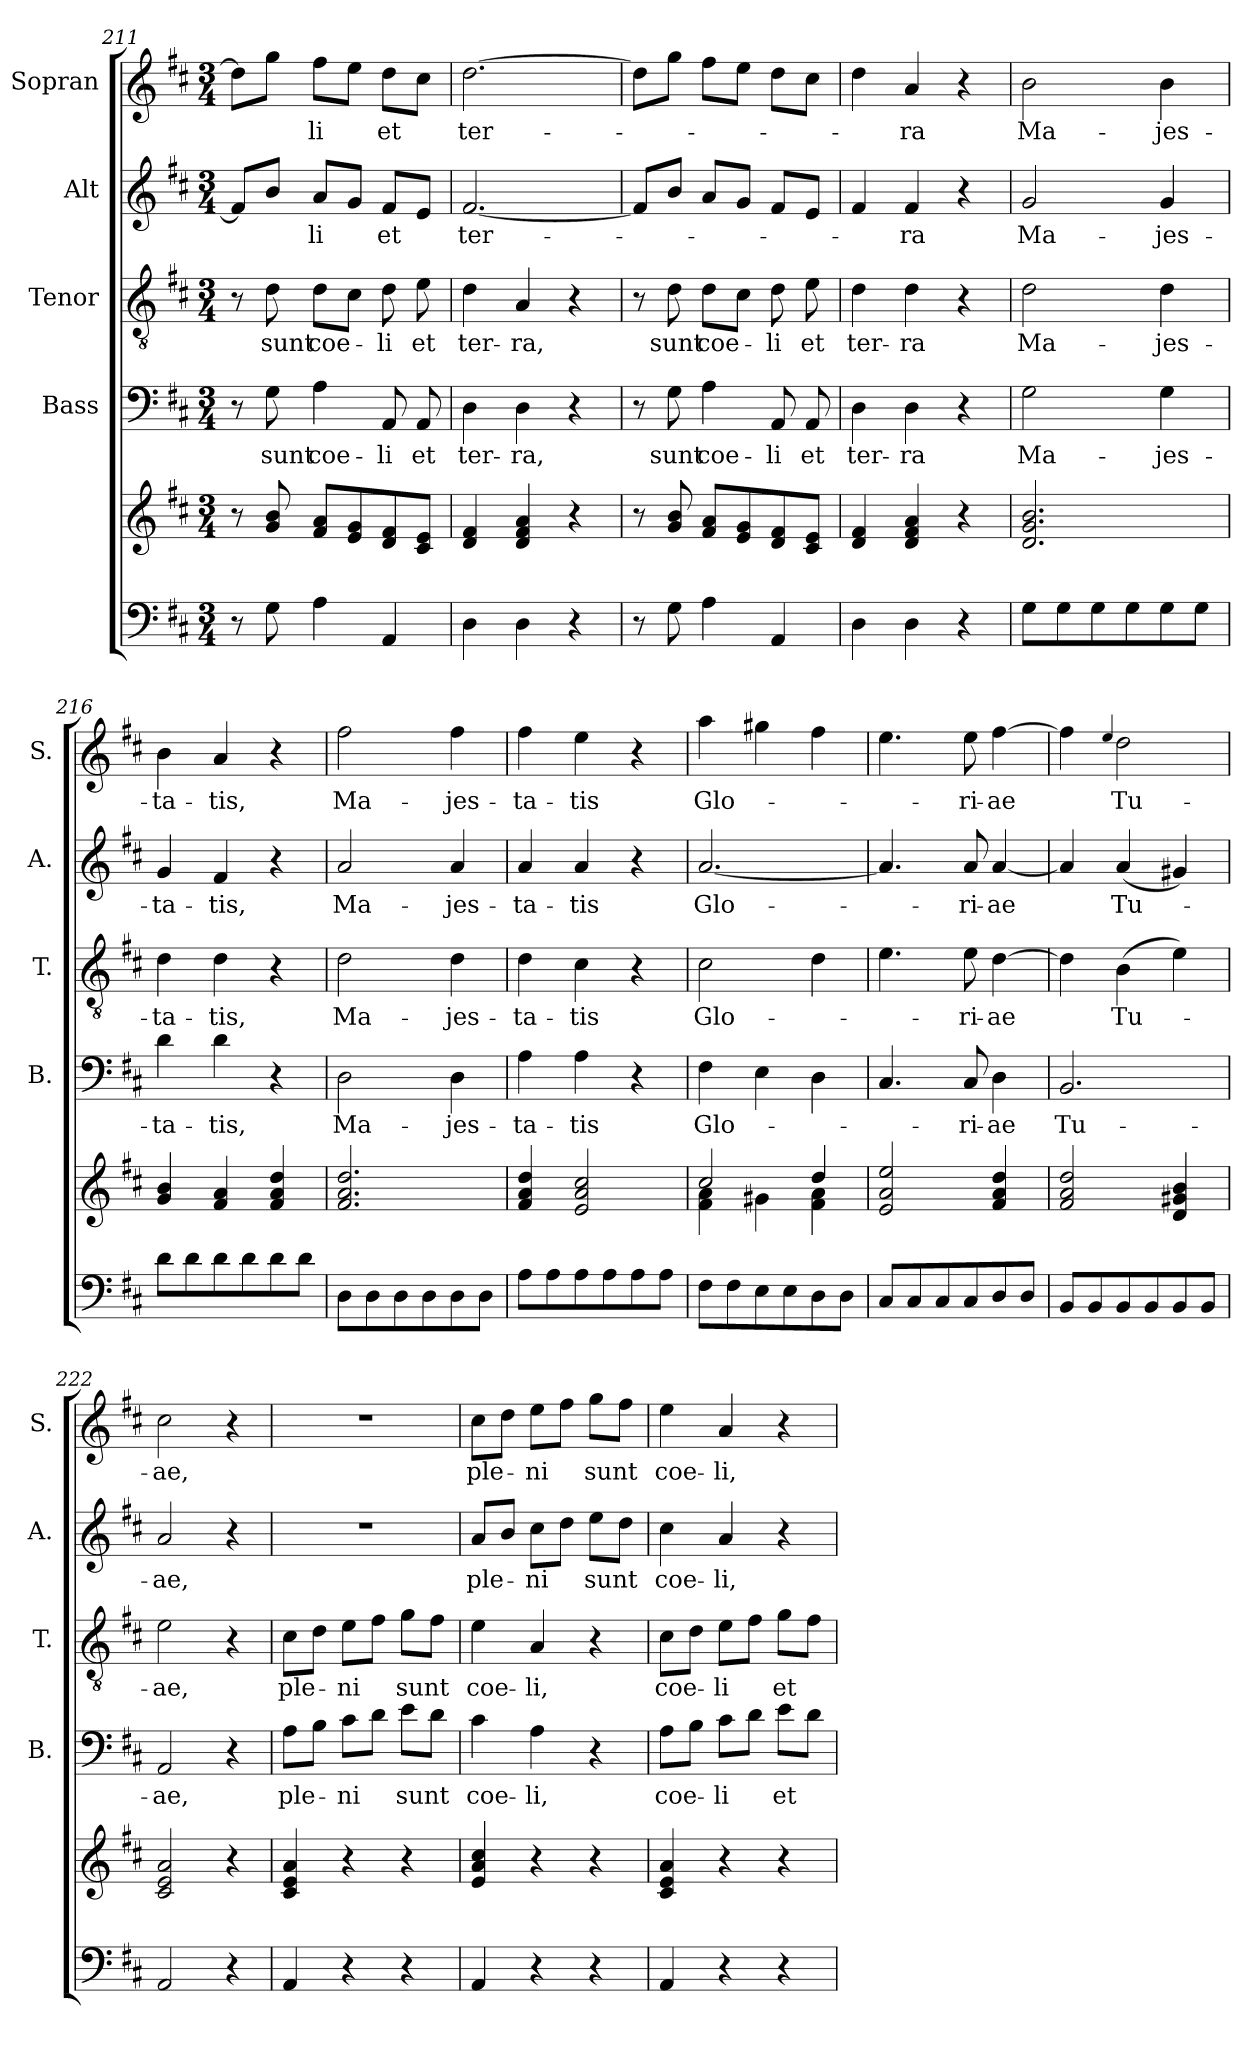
**kern	**kern	**kern	**text	**kern	**text	**kern	**text	**kern	**text
*part5	*part5	*part4	*part4	*part3	*part3	*part2	*part2	*part1	*part1
*staff6	*staff5	*staff4	*staff4	*staff3	*staff3	*staff2	*staff2	*staff1	*staff1
*	*	*I"Bass	*	*I"Tenor	*	*I"Alt	*	*I"Sopran	*
*	*	*I'B.	*	*I'T.	*	*I'A.	*	*I'S.	*
*clefF4	*clefG2	*clefF4	*	*clefGv2	*	*clefG2	*	*clefG2	*
*k[f#c#]	*k[f#c#]	*k[f#c#]	*	*k[f#c#]	*	*k[f#c#]	*	*k[f#c#]	*
*D:	*D:	*D:	*	*D:	*	*D:	*	*D:	*
*M3/4	*M3/4	*M3/4	*	*M3/4	*	*M3/4	*	*M3/4	*
=211	=211	=211	=211	=211	=211	=211	=211	=211	=211
8r	8r	8r	.	8r	.	8f#/L]	.	8dd\L]	.
!	!	!	!LO:LY:b	!	!LO:LY:b	!	!	!	!
8G\	8g/ 8b/	8G\	sunt	8d\	sunt	8b/J	.	8gg\J	.
!	!	!	!LO:LY:b	!	!LO:LY:b	!	!LO:LY:b	!	!LO:LY:b
4A\	8f#/ 8a/L	4A\	coe-	8d\L	coe-	8a/L	-li	8ff#\L	-li
.	8e/ 8g/	.	.	8c#\J	.	8g/J	.	8ee\J	.
!	!	!	!LO:LY:b	!	!LO:LY:b	!	!LO:LY:b	!	!LO:LY:b
4AA/	8d/ 8f#/	8AA/	-li	8d\	-li	8f#/L	et	8dd\L	et
!	!	!	!LO:LY:b	!	!LO:LY:b	!	!	!	!
.	8c#/ 8e/J	8AA/	et	8e\	et	8e/J	.	8cc#\J	.
=212	=212	=212	=212	=212	=212	=212	=212	=212	=212
!	!	!	!LO:LY:b	!	!LO:LY:b	!	!LO:LY:b	!	!LO:LY:b
4D\	4d/ 4f#/	4D\	ter-	4d\	ter-	[2.f#/	ter-	[2.dd\	ter-
!	!	!	!LO:LY:b	!	!LO:LY:b	!	!	!	!
4D\	4d/ 4f#/ 4a/	4D\	-ra,	4A/	-ra,	.	.	.	.
4r	4r	4r	.	4r	.	.	.	.	.
!!LO:LB:g=z
=213	=213	=213	=213	=213	=213	=213	=213	=213	=213
8r	8r	8r	.	8r	.	8f#/L]	.	8dd\L]	.
!	!	!	!LO:LY:b	!	!LO:LY:b	!	!	!	!
8G\	8g/ 8b/	8G\	sunt	8d\	sunt	8b/J	.	8gg\J	.
!	!	!	!LO:LY:b	!	!LO:LY:b	!	!	!	!
4A\	8f#/ 8a/L	4A\	coe-	8d\L	coe-	8a/L	.	8ff#\L	.
.	8e/ 8g/	.	.	8c#\J	.	8g/J	.	8ee\J	.
!	!	!	!LO:LY:b	!	!LO:LY:b	!	!	!	!
4AA/	8d/ 8f#/	8AA/	-li	8d\	-li	8f#/L	.	8dd\L	.
!	!	!	!LO:LY:b	!	!LO:LY:b	!	!	!	!
.	8c#/ 8e/J	8AA/	et	8e\	et	8e/J	.	8cc#\J	.
=214	=214	=214	=214	=214	=214	=214	=214	=214	=214
!	!	!	!LO:LY:b	!	!LO:LY:b	!	!	!	!
4D\	4d/ 4f#/	4D\	ter-	4d\	ter-	4f#/	.	4dd\	.
!	!	!	!LO:LY:b	!	!LO:LY:b	!	!LO:LY:b	!	!LO:LY:b
4D\	4d/ 4f#/ 4a/	4D\	-ra	4d\	-ra	4f#/	-ra	4a/	-ra
4r	4r	4r	.	4r	.	4r	.	4r	.
=215	=215	=215	=215	=215	=215	=215	=215	=215	=215
!	!	!	!LO:LY:b	!	!LO:LY:b	!	!LO:LY:b	!	!LO:LY:b
8G\L	2.d/ 2.g/ 2.b/	2G\	Ma-	2d\	Ma-	2g/	Ma-	2b\	Ma-
8G\	.	.	.	.	.	.	.	.	.
8G\	.	.	.	.	.	.	.	.	.
8G\	.	.	.	.	.	.	.	.	.
!	!	!	!LO:LY:b	!	!LO:LY:b	!	!LO:LY:b	!	!LO:LY:b
8G\	.	4G\	-jes-	4d\	-jes-	4g/	-jes-	4b\	-jes-
8G\J	.	.	.	.	.	.	.	.	.
=216	=216	=216	=216	=216	=216	=216	=216	=216	=216
!	!	!	!LO:LY:b	!	!LO:LY:b	!	!LO:LY:b	!	!LO:LY:b
8d\L	4g/ 4b/	4d\	-ta-	4d\	-ta-	4g/	-ta-	4b\	-ta-
8d\	.	.	.	.	.	.	.	.	.
!	!	!	!LO:LY:b	!	!LO:LY:b	!	!LO:LY:b	!	!LO:LY:b
8d\	4f#/ 4a/	4d\	-tis,	4d\	-tis,	4f#/	-tis,	4a/	-tis,
8d\	.	.	.	.	.	.	.	.	.
8d\	4f#/ 4a/ 4dd/	4r	.	4r	.	4r	.	4r	.
8d\J	.	.	.	.	.	.	.	.	.
=217	=217	=217	=217	=217	=217	=217	=217	=217	=217
!	!	!	!LO:LY:b	!	!LO:LY:b	!	!LO:LY:b	!	!LO:LY:b
8D\L	2.f#/ 2.a/ 2.dd/	2D\	Ma-	2d\	Ma-	2a/	Ma-	2ff#\	Ma-
8D\	.	.	.	.	.	.	.	.	.
8D\	.	.	.	.	.	.	.	.	.
8D\	.	.	.	.	.	.	.	.	.
!	!	!	!LO:LY:b	!	!LO:LY:b	!	!LO:LY:b	!	!LO:LY:b
8D\	.	4D\	-jes-	4d\	-jes-	4a/	-jes-	4ff#\	-jes-
8D\J	.	.	.	.	.	.	.	.	.
=218	=218	=218	=218	=218	=218	=218	=218	=218	=218
!	!	!	!LO:LY:b	!	!LO:LY:b	!	!LO:LY:b	!	!LO:LY:b
8A\L	4f#/ 4a/ 4dd/	4A\	-ta-	4d\	-ta-	4a/	-ta-	4ff#\	-ta-
8A\	.	.	.	.	.	.	.	.	.
!	!	!	!LO:LY:b	!	!LO:LY:b	!	!LO:LY:b	!	!LO:LY:b
8A\	2e/ 2a/ 2cc#/	4A\	-tis	4c#\	-tis	4a/	-tis	4ee\	-tis
8A\	.	.	.	.	.	.	.	.	.
8A\	.	4r	.	4r	.	4r	.	4r	.
8A\J	.	.	.	.	.	.	.	.	.
=219	=219	=219	=219	=219	=219	=219	=219	=219	=219
*	*^	*	*	*	*	*	*	*	*
!	!	!	!	!LO:LY:b	!	!LO:LY:b	!	!LO:LY:b	!	!LO:LY:b
8F#\L	2cc#/	4f#\ 4a\	4F#\	Glo-	2c#\	Glo-	[2.a/	Glo-	4aa\	Glo-
8F#\	.	.	.	.	.	.	.	.	.	.
8E\	.	4g#X\	4E\	.	.	.	.	.	4gg#X\	.
8E\	.	.	.	.	.	.	.	.	.	.
8D\	4dd/	4f#\ 4a\	4D\	.	4d\	.	.	.	4ff#\	.
8D\J	.	.	.	.	.	.	.	.	.	.
*	*v	*v	*	*	*	*	*	*	*	*
=220	=220	=220	=220	=220	=220	=220	=220	=220	=220
8C#/L	2e/ 2a/ 2ee/	4.C#/	.	4.e\	.	4.a/]	.	4.ee\	.
8C#/	.	.	.	.	.	.	.	.	.
8C#/	.	.	.	.	.	.	.	.	.
!	!	!	!LO:LY:b	!	!LO:LY:b	!	!LO:LY:b	!	!LO:LY:b
8C#/	.	8C#/	-ri-	8e\	-ri-	8a/	-ri-	8ee\	-ri-
!	!	!	!LO:LY:b	!	!LO:LY:b	!	!LO:LY:b	!	!LO:LY:b
8D/	4f#/ 4a/ 4dd/	4D\	-ae	[4d\	-ae	[4a/	-ae	[4ff#\	-ae
8D/J	.	.	.	.	.	.	.	.	.
=221	=221	=221	=221	=221	=221	=221	=221	=221	=221
!	!	!	!LO:LY:b	!	!	!	!	!	!
8BB/L	2f#/ 2a/ 2dd/	2.BB/	Tu-	4d\]	.	4a/]	.	4ff#\]	.
8BB/	.	.	.	.	.	.	.	.	.
.	.	.	.	.	.	.	.	4qqee/	.
!	!	!	!	!	!LO:LY:b	!	!LO:LY:b	!	!LO:LY:b
8BB/	.	.	.	(>4B\	Tu-	(<4a/	Tu-	2dd\	Tu-
8BB/	.	.	.	.	.	.	.	.	.
8BB/	4d/ 4g#X/ 4b/	.	.	4e\)	.	4g#X/)	.	.	.
8BB/J	.	.	.	.	.	.	.	.	.
!!LO:LB:g=z
=222	=222	=222	=222	=222	=222	=222	=222	=222	=222
!	!	!	!LO:LY:b	!	!LO:LY:b	!	!LO:LY:b	!	!LO:LY:b
2AA/	2c#/ 2e/ 2a/	2AA/	-ae,	2e\	-ae,	2a/	-ae,	2cc#\	-ae,
4r	4r	4r	.	4r	.	4r	.	4r	.
=223	=223	=223	=223	=223	=223	=223	=223	=223	=223
!	!	!	!LO:LY:b	!	!LO:LY:b	!	!	!	!
4AA/	4c#/ 4e/ 4a/	8A\L	ple-	8c#\L	ple-	2.r	.	2.r	.
.	.	8B\J	.	8d\J	.	.	.	.	.
!	!	!	!LO:LY:b	!	!LO:LY:b	!	!	!	!
4r	4r	8c#\L	-ni	8e\L	-ni	.	.	.	.
.	.	8d\J	.	8f#\J	.	.	.	.	.
!	!	!	!LO:LY:b	!	!LO:LY:b	!	!	!	!
4r	4r	8e\L	sunt	8g\L	sunt	.	.	.	.
.	.	8d\J	.	8f#\J	.	.	.	.	.
=224	=224	=224	=224	=224	=224	=224	=224	=224	=224
!	!	!	!LO:LY:b	!	!LO:LY:b	!	!LO:LY:b	!	!LO:LY:b
4AA/	4e/ 4a/ 4cc#/	4c#\	coe-	4e\	coe-	8a/L	ple-	8cc#\L	ple-
.	.	.	.	.	.	8b/J	.	8dd\J	.
!	!	!	!LO:LY:b	!	!LO:LY:b	!	!LO:LY:b	!	!LO:LY:b
4r	4r	4A\	-li,	4A/	-li,	8cc#\L	-ni	8ee\L	-ni
.	.	.	.	.	.	8dd\J	.	8ff#\J	.
!	!	!	!	!	!	!	!LO:LY:b	!	!LO:LY:b
4r	4r	4r	.	4r	.	8ee\L	sunt	8gg\L	sunt
.	.	.	.	.	.	8dd\J	.	8ff#\J	.
=225	=225	=225	=225	=225	=225	=225	=225	=225	=225
!	!	!	!LO:LY:b	!	!LO:LY:b	!	!LO:LY:b	!	!LO:LY:b
4AA/	4c#/ 4e/ 4a/	8A\L	coe-	8c#\L	coe-	4cc#\	coe-	4ee\	coe-
.	.	8B\J	.	8d\J	.	.	.	.	.
!	!	!	!LO:LY:b	!	!LO:LY:b	!	!LO:LY:b	!	!LO:LY:b
4r	4r	8c#\L	-li	8e\L	-li	4a/	-li,	4a/	-li,
.	.	8d\J	.	8f#\J	.	.	.	.	.
!	!	!	!LO:LY:b	!	!LO:LY:b	!	!	!	!
4r	4r	8e\L	et	8g\L	et	4r	.	4r	.
.	.	8d\J	.	8f#\J	.	.	.	.	.
=	=	=	=	=	=	=	=	=	=
*-	*-	*-	*-	*-	*-	*-	*-	*-	*-
